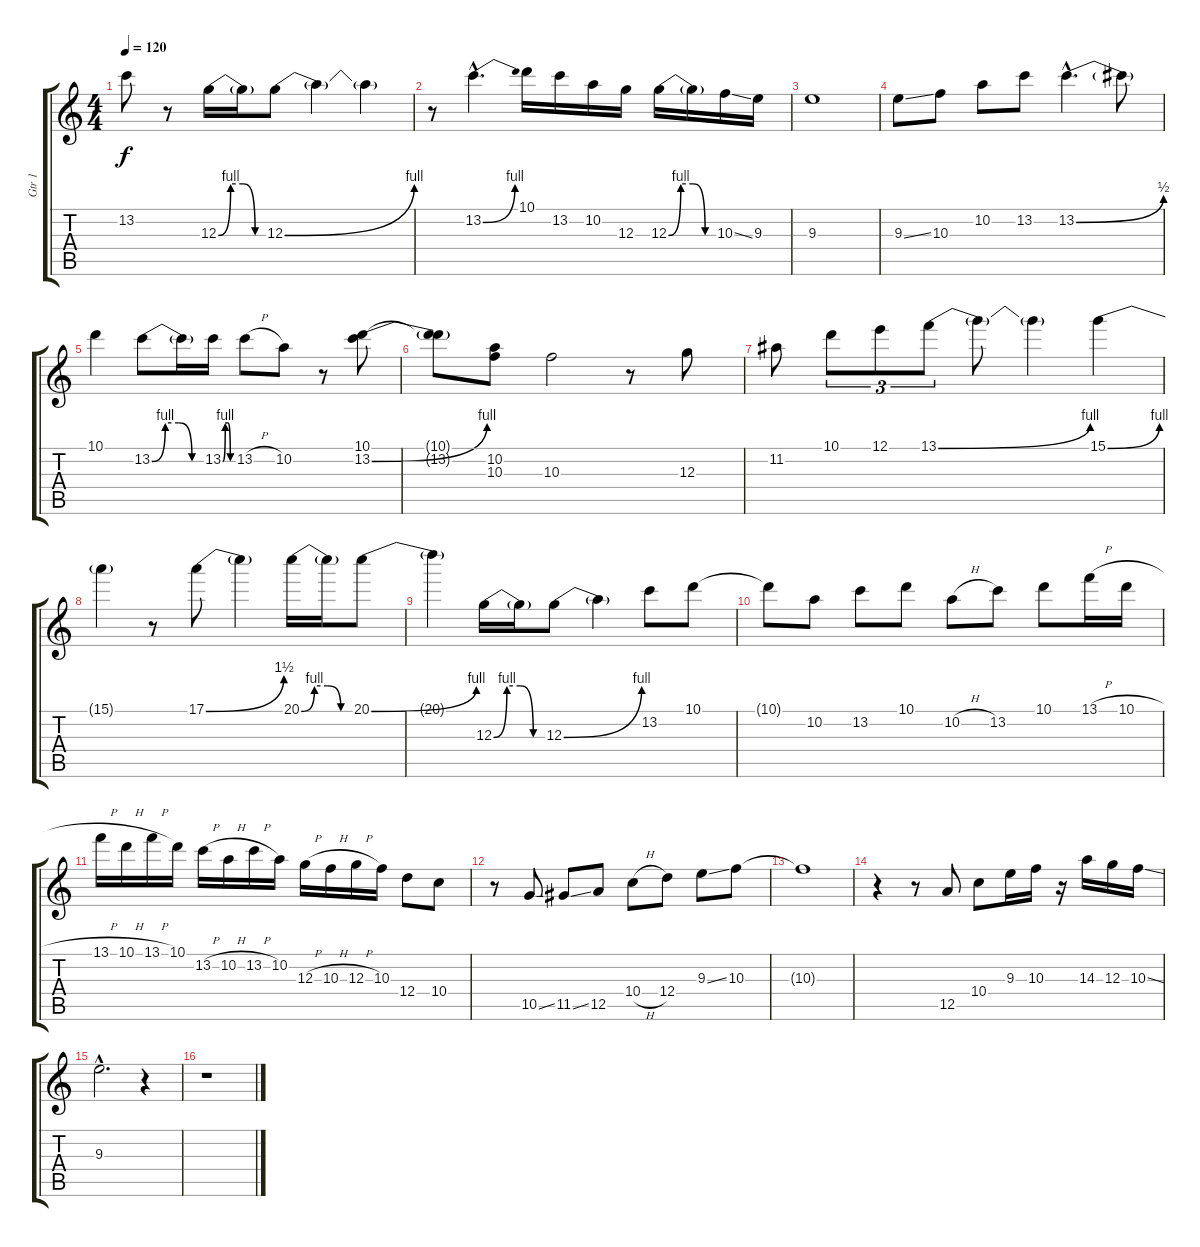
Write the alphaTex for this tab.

\track ("Gtr 1" "Gtr 1") {instrument distortionguitar}
\staff {score tabs}
\tuning (E4 B3 G3 D3 A2 E2) {hide}
\ts (4 4)
\tempo 120
\clef g2
\ks c
13.2{t}.8{dy f} r.8 12.3{be (custom 0 0 15 4 30 4 45 0 60 0)}.16 12.3{t}.16 12.3{be (bend 0 0 60 4)}.8 12.3{t}.4 12.3{t}.4 |
r.8 13.2{be (bend 0 0 60 4) hac}.4{d} 10.1.16 13.2.16 10.2.16 12.3.16 12.3{be (custom 0 0 15 4 30 4 45 0 60 0)}.16 12.3{t}.16 10.3{ss}.16 9.3.16 |
9.3.1 |
9.3{ss}.8 10.3.8 10.2.8 13.2.8 13.2{be (bend 0 0 60 2) hac}.4{d} 13.2{t}.8 |
10.1.4 13.2{be (custom 0 0 15 4 30 4 45 0 60 0)}.8 13.2{t}.16 13.2{be (custom 0 0 15 4 30 4 45 0 60 0)}.16 13.2{h}.8 10.2.8 r.8 (10.1 13.2{be (bend 0 0 60 4)}).8 |
(10.1{t} 13.2{t}).8 (10.2 10.3).8 10.3.2 r.8 12.3.8 |
11.2.8 10.1.8{tu (3 2)} 12.1.8{tu (3 2)} 13.1{be (bend 0 0 60 4)}.8{tu (3 2)} 13.1{t}.8 13.1{t}.4 15.1{be (bend 0 0 60 4)}.4 |
15.1{t}.4 r.8 17.1{be (bend 0 0 60 6)}.8 17.1{t}.4 20.1{be (custom 0 0 15 4 30 4 45 0 60 0)}.16 20.1{t}.16 20.1{be (bend 0 0 60 4)}.8 |
20.1{t}.4 12.3{be (custom 0 0 15 4 30 4 45 0 60 0)}.16 12.3{t}.16 12.3{be (bend 0 0 60 4)}.8 12.3{t}.4 13.2.8 10.1.8 |
10.1{t}.8 10.2.8 13.2.8 10.1.8 10.2{h}.8 13.2.8 10.1.8 13.1{h}.16 10.1{h}.16 |
13.1{h}.16 10.1{h}.16 13.1{h}.16 10.1.16 13.2{h}.16 10.2{h}.16 13.2{h}.16 10.2.16 12.3{h}.16 10.3{h}.16 12.3{h}.16 10.3.16 12.4.8 10.4.8 |
r.8 10.5{ss}.8 11.5{ss}.8 12.5.8 10.4{h}.8 12.4.8 9.3{ss}.8 10.3.8 |
10.3{t}.1 |
r.4 r.8 12.5.8 10.4.8 9.3.16 10.3.16 r.16 14.3.16 12.3.16 10.3{ss}.16 |
9.3{hac}.2{d} r.4 |
r.1
